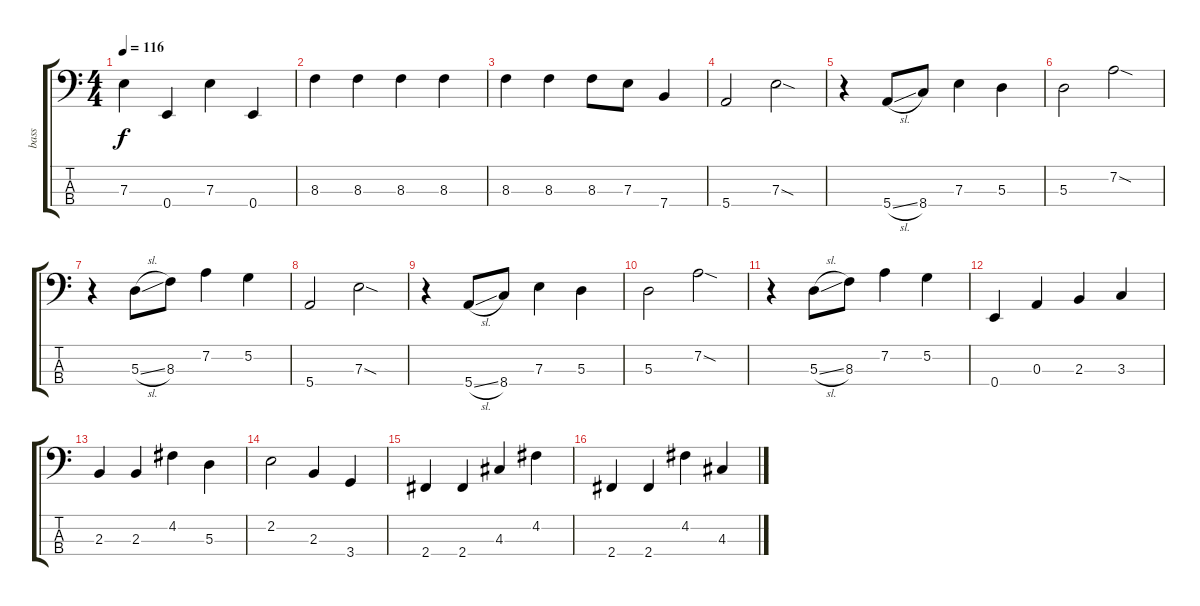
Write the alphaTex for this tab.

\track ("bass" "bass") {instrument electricbasspick}
\staff {score tabs}
\tuning (G2 D2 A1 E1) {hide}
\ts (4 4)
\tempo 116
\clef f4
\ks c
7.3.4{dy f} 0.4.4 7.3.4 0.4.4 |
8.3.4 8.3.4 8.3.4 8.3.4 |
8.3.4 8.3.4 8.3.8 7.3.8 7.4.4 |
5.4.2 7.3{sod}.2 |
r.4 5.4{sl}.8 8.4.8 7.3.4 5.3.4 |
5.3.2 7.2{sod}.2 |
r.4 5.3{sl}.8 8.3.8 7.2.4 5.2.4 |
5.4.2 7.3{sod}.2 |
r.4 5.4{sl}.8 8.4.8 7.3.4 5.3.4 |
5.3.2 7.2{sod}.2 |
r.4 5.3{sl}.8 8.3.8 7.2.4 5.2.4 |
0.4.4 0.3.4 2.3.4 3.3.4 |
2.3.4 2.3.4 4.2.4 5.3.4 |
2.2.2 2.3.4 3.4.4 |
2.4.4 2.4.4 4.3.4 4.2.4 |
2.4.4 2.4.4 4.2.4 4.3.4
